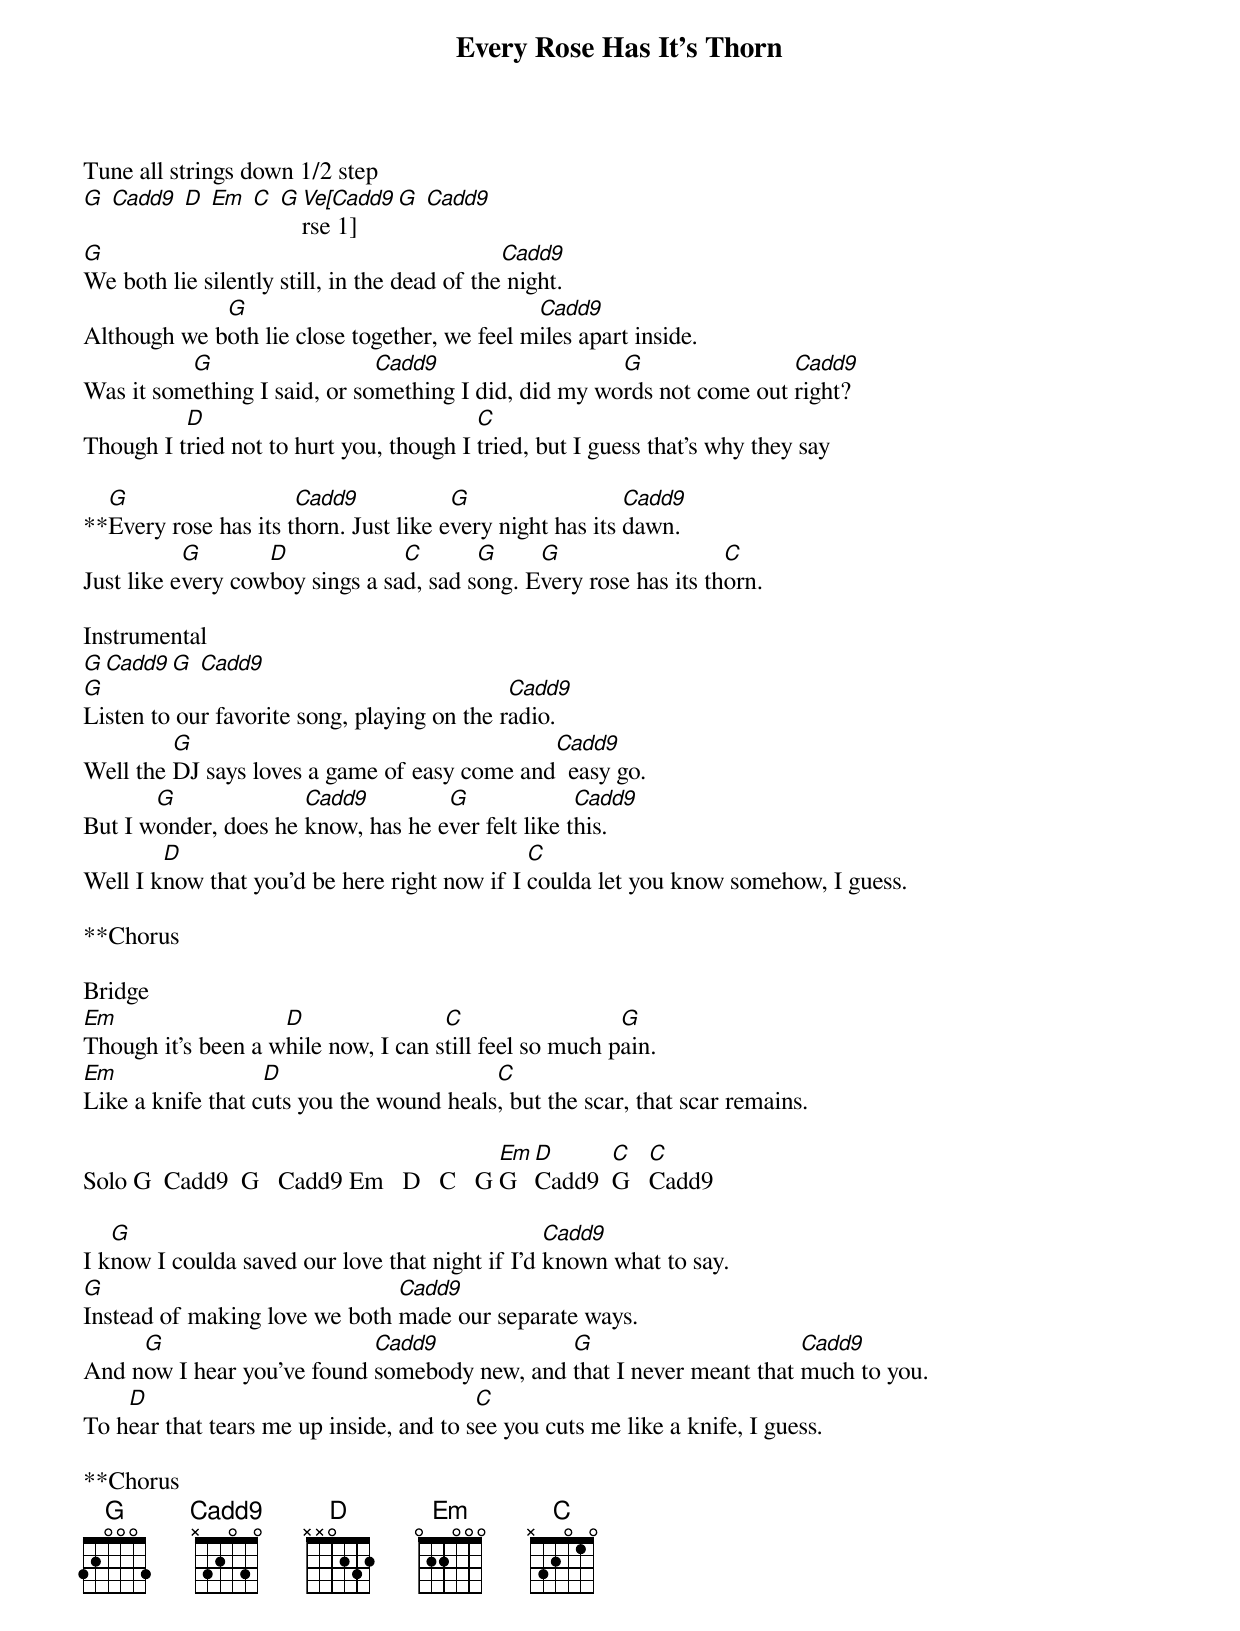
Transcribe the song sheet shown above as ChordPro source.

{title:Every Rose Has It's Thorn}
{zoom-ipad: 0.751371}
Tune all strings down 1/2 step
[G] [Cadd9] [D] [Em] [C] [G][Ve[Cadd9]rse 1] [G] [Cadd9]
[G]We both lie silently still, in the dead of the[Cadd9] night.
Although we b[G]oth lie close together, we feel m[Cadd9]iles apart inside.
Was it som[G]ething I said, or so[Cadd9]mething I did, did my wo[G]rds not come out [Cadd9]right?
Though I t[D]ried not to hurt you, though I [C]tried, but I guess that's why they say

**[G]Every rose has its t[Cadd9]horn. Just like e[G]very night has its [Cadd9]dawn.
Just like e[G]very cow[D]boy sings a sa[C]d, sad s[G]ong. E[G]very rose has its th[C]orn.

Instrumental
[G][Cadd9][G] [Cadd9]
[G]Listen to our favorite song, playing on the r[Cadd9]adio.
Well the [G]DJ says loves a game of easy come and[Cadd9]  easy go.
But I w[G]onder, does he [Cadd9]know, has he e[G]ver felt like t[Cadd9]his.
Well I k[D]now that you'd be here right now if I [C]coulda let you know somehow, I guess.

**Chorus

Bridge
[Em]Though it's been a w[D]hile now, I can s[C]till feel so much p[G]ain.
[Em]Like a knife that c[D]uts you the wound heals[C], but the scar, that scar remains.

Solo G  Cadd9  G   Cadd9 Em   D   C   G [Em]G  [D]Cadd9  [C]G   [C]Cadd9

I k[G]now I coulda saved our love that night if I'd [Cadd9]known what to say.
[G]Instead of making love we both [Cadd9]made our separate ways.
And n[G]ow I hear you've found [Cadd9]somebody new, and [G]that I never meant that [Cadd9]much to you.
To h[D]ear that tears me up inside, and to s[C]ee you cuts me like a knife, I guess.

**Chorus
